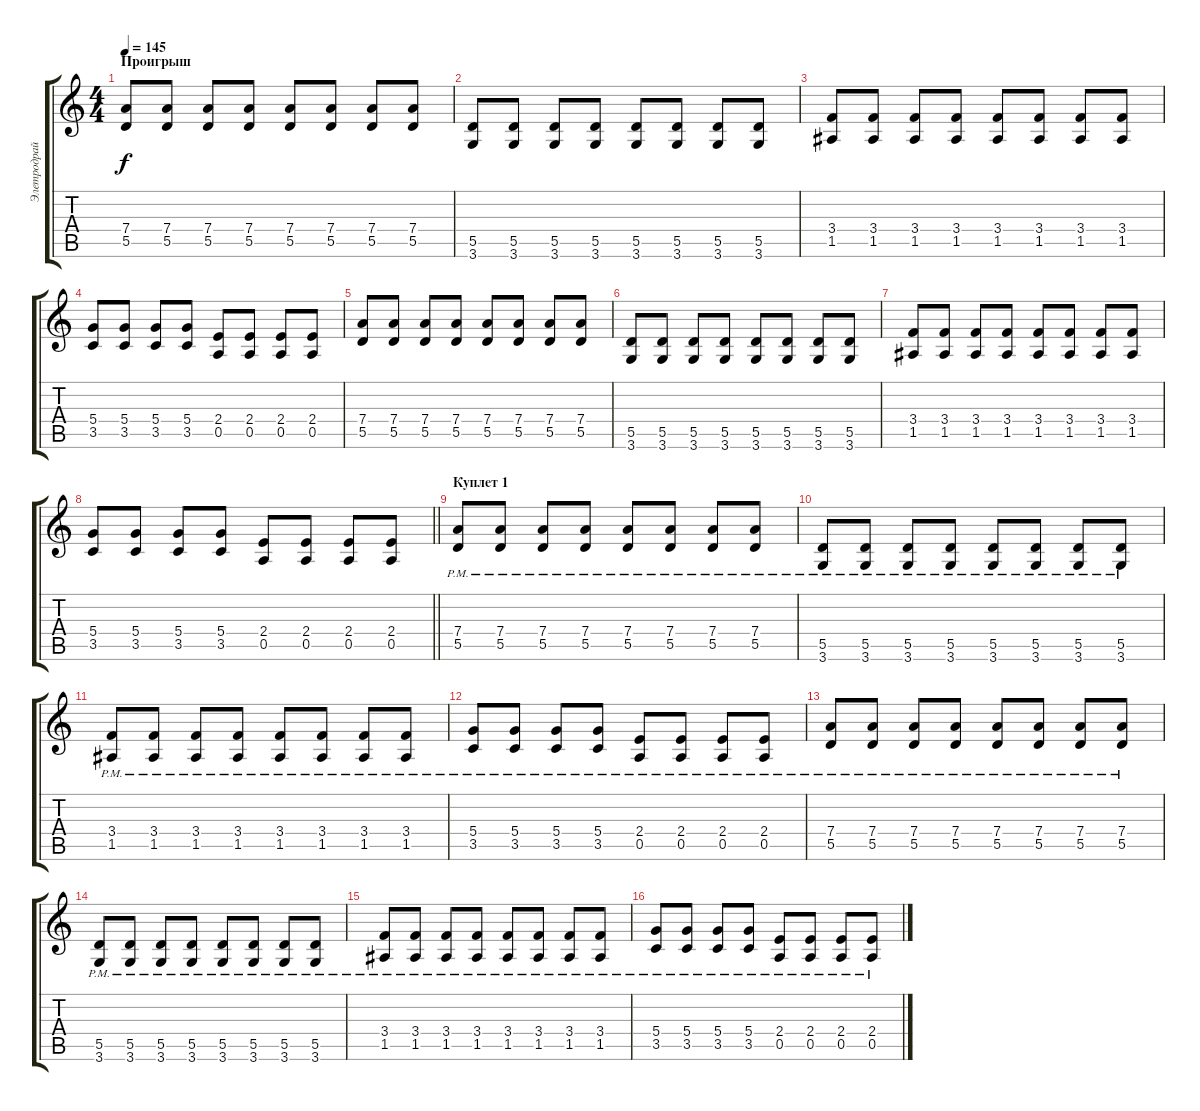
\track ("Элетродрайв" "Элетродрай") {instrument distortionguitar}
\staff {score tabs}
\tuning (E4 B3 G3 D3 A2 E2) {hide}
\ts (4 4)
\section ("" "Проигрыш")
\tempo 145
\clef g2
\ks c
(7.4 5.5).8{dy f} (7.4 5.5).8 (7.4 5.5).8 (7.4 5.5).8 (7.4 5.5).8 (7.4 5.5).8 (7.4 5.5).8 (7.4 5.5).8 |
(5.5 3.6).8 (5.5 3.6).8 (5.5 3.6).8 (5.5 3.6).8 (5.5 3.6).8 (5.5 3.6).8 (5.5 3.6).8 (5.5 3.6).8 |
(3.4 1.5).8 (3.4 1.5).8 (3.4 1.5).8 (3.4 1.5).8 (3.4 1.5).8 (3.4 1.5).8 (3.4 1.5).8 (3.4 1.5).8 |
(5.4 3.5).8 (5.4 3.5).8 (5.4 3.5).8 (5.4 3.5).8 (2.4 0.5).8 (2.4 0.5).8 (2.4 0.5).8 (2.4 0.5).8 |
(7.4 5.5).8 (7.4 5.5).8 (7.4 5.5).8 (7.4 5.5).8 (7.4 5.5).8 (7.4 5.5).8 (7.4 5.5).8 (7.4 5.5).8 |
(5.5 3.6).8 (5.5 3.6).8 (5.5 3.6).8 (5.5 3.6).8 (5.5 3.6).8 (5.5 3.6).8 (5.5 3.6).8 (5.5 3.6).8 |
(3.4 1.5).8 (3.4 1.5).8 (3.4 1.5).8 (3.4 1.5).8 (3.4 1.5).8 (3.4 1.5).8 (3.4 1.5).8 (3.4 1.5).8 |
\barLineRight lightlight
(5.4 3.5).8 (5.4 3.5).8 (5.4 3.5).8 (5.4 3.5).8 (2.4 0.5).8 (2.4 0.5).8 (2.4 0.5).8 (2.4 0.5).8 |
\section ("" "Куплет 1")
(7.4{pm} 5.5{pm}).8 (7.4{pm} 5.5{pm}).8 (7.4{pm} 5.5{pm}).8 (7.4{pm} 5.5{pm}).8 (7.4{pm} 5.5{pm}).8 (7.4{pm} 5.5{pm}).8 (7.4{pm} 5.5{pm}).8 (7.4{pm} 5.5{pm}).8 |
(5.5{pm} 3.6{pm}).8 (5.5{pm} 3.6{pm}).8 (5.5{pm} 3.6{pm}).8 (5.5{pm} 3.6{pm}).8 (5.5{pm} 3.6{pm}).8 (5.5{pm} 3.6{pm}).8 (5.5{pm} 3.6{pm}).8 (5.5{pm} 3.6{pm}).8 |
(3.4{pm} 1.5{pm}).8 (3.4{pm} 1.5{pm}).8 (3.4{pm} 1.5{pm}).8 (3.4{pm} 1.5{pm}).8 (3.4{pm} 1.5{pm}).8 (3.4{pm} 1.5{pm}).8 (3.4{pm} 1.5{pm}).8 (3.4{pm} 1.5{pm}).8 |
(5.4{pm} 3.5{pm}).8 (5.4{pm} 3.5{pm}).8 (5.4{pm} 3.5{pm}).8 (5.4{pm} 3.5{pm}).8 (2.4{pm} 0.5{pm}).8 (2.4{pm} 0.5{pm}).8 (2.4{pm} 0.5{pm}).8 (2.4{pm} 0.5{pm}).8 |
(7.4{pm} 5.5{pm}).8 (7.4{pm} 5.5{pm}).8 (7.4{pm} 5.5{pm}).8 (7.4{pm} 5.5{pm}).8 (7.4{pm} 5.5{pm}).8 (7.4{pm} 5.5{pm}).8 (7.4{pm} 5.5{pm}).8 (7.4{pm} 5.5{pm}).8 |
(5.5{pm} 3.6{pm}).8 (5.5{pm} 3.6{pm}).8 (5.5{pm} 3.6{pm}).8 (5.5{pm} 3.6{pm}).8 (5.5{pm} 3.6{pm}).8 (5.5{pm} 3.6{pm}).8 (5.5{pm} 3.6{pm}).8 (5.5{pm} 3.6{pm}).8 |
(3.4{pm} 1.5{pm}).8 (3.4{pm} 1.5{pm}).8 (3.4{pm} 1.5{pm}).8 (3.4{pm} 1.5{pm}).8 (3.4{pm} 1.5{pm}).8 (3.4{pm} 1.5{pm}).8 (3.4{pm} 1.5{pm}).8 (3.4{pm} 1.5{pm}).8 |
(5.4{pm} 3.5{pm}).8 (5.4{pm} 3.5{pm}).8 (5.4{pm} 3.5{pm}).8 (5.4{pm} 3.5{pm}).8 (2.4{pm} 0.5{pm}).8 (2.4{pm} 0.5{pm}).8 (2.4{pm} 0.5{pm}).8 (2.4{pm} 0.5{pm}).8
